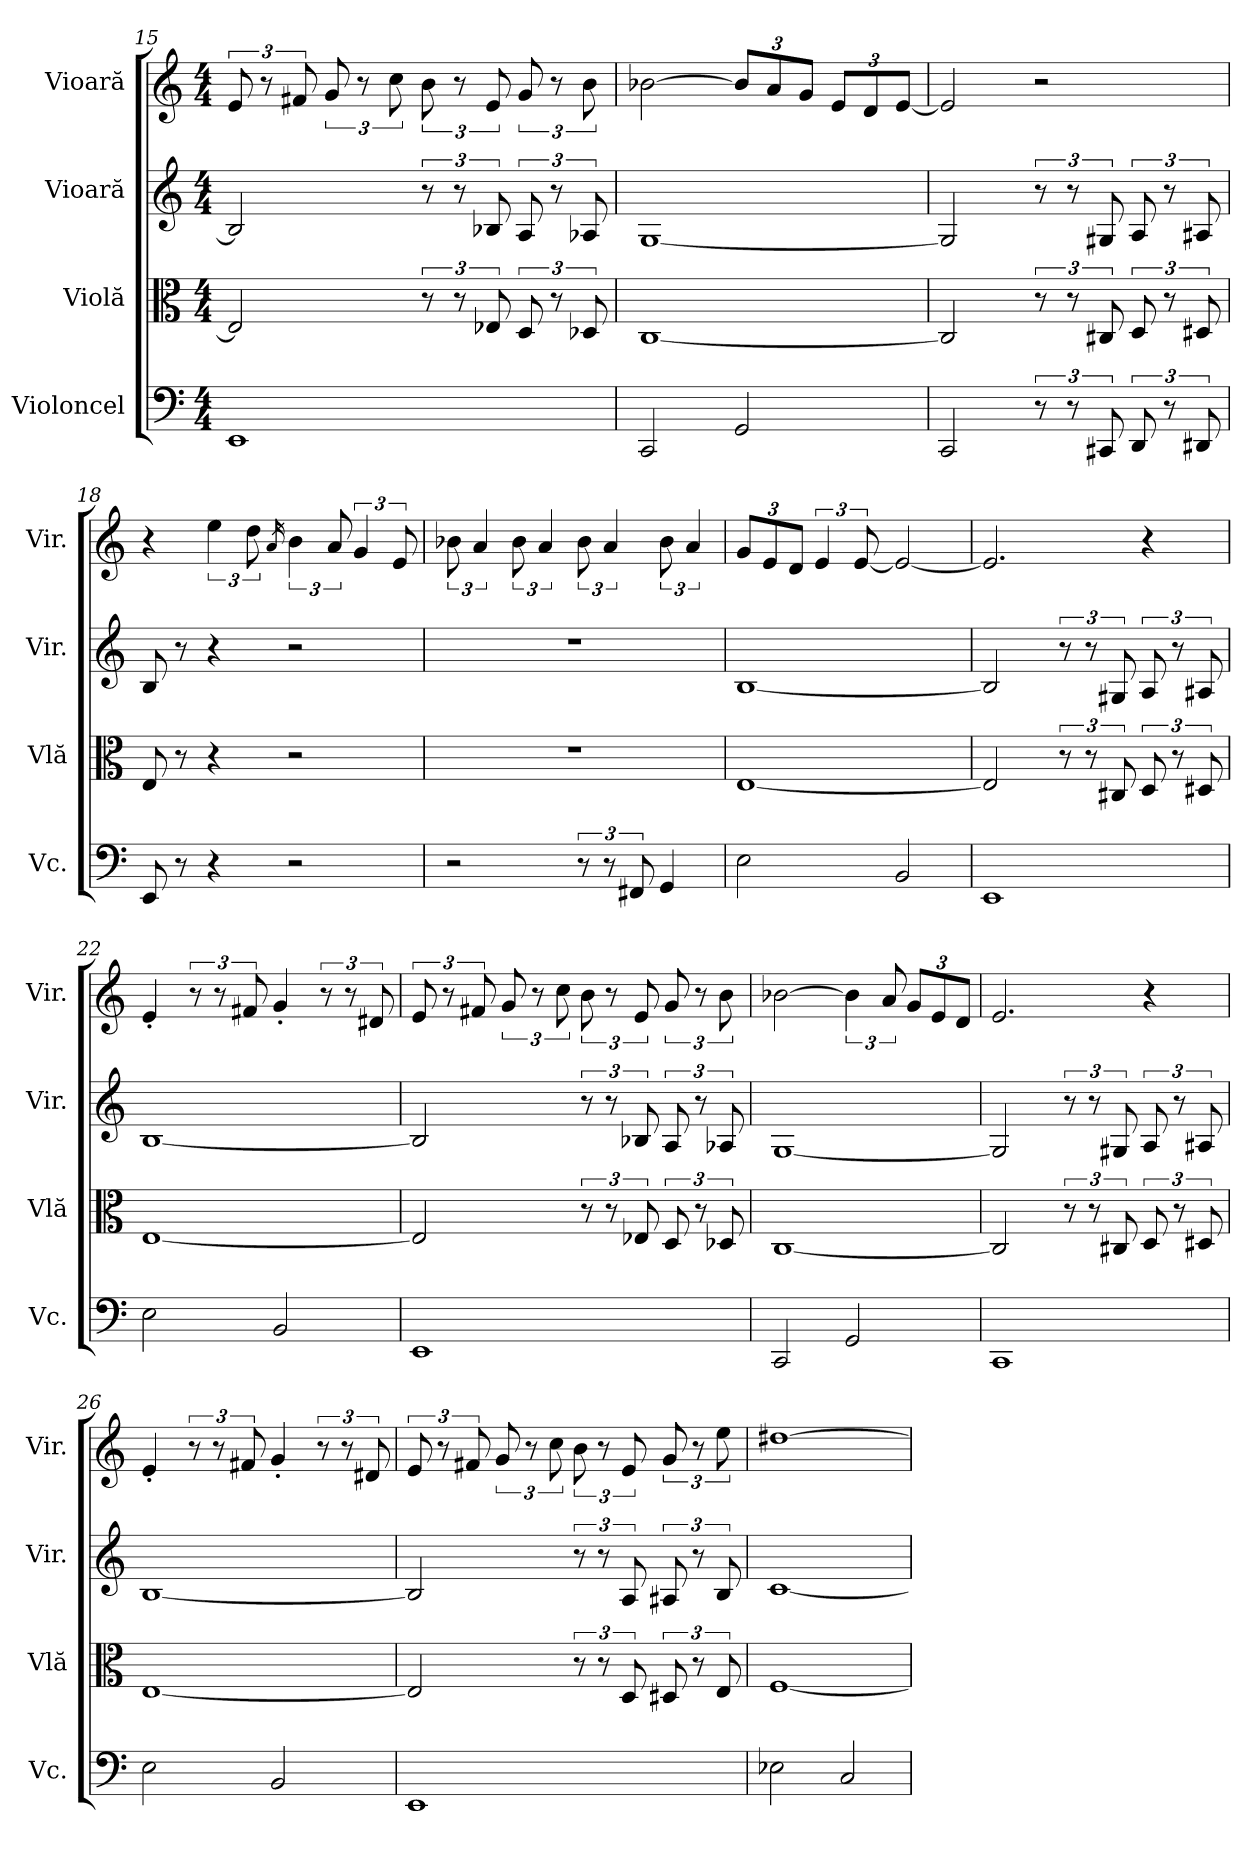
**kern	**kern	**kern	**kern
*part4	*part3	*part2	*part1
*staff4	*staff3	*staff2	*staff1
*I"Violoncel	*I"Violă	*I"Vioară	*I"Vioară
*I'Vc.	*I'Vlă	*I'Vir.	*I'Vir.
*clefF4	*clefC3	*clefG2	*clefG2
*k[]	*k[]	*k[]	*k[]
*M4/4	*M4/4	*M4/4	*M4/4
=15	=15	=15	=15
1EE	2E/]	2B/]	12e/
.	.	.	12r
.	.	.	12f#X/
.	.	.	12g/
.	.	.	12r
.	.	.	12cc\
.	12r	12r	12b\
.	12r	12r	12r
.	12E-X/	12B-X/	12e/
.	12D/	12A/	12g/
.	12r	12r	12r
.	12D-X/	12A-X/	12b\
!!LO:LB:g=z
=16	=16	=16	=16
2CC/	[1C	[1G	[2b-X\
*	*	*	*Xbrackettup
2GG/	.	.	12b-/L]
.	.	.	12a/
.	.	.	12g/J
.	.	.	12e/L
.	.	.	12d/
.	.	.	[12e/J
=17	=17	=17	=17
2CC/	2C/]	2G/]	2e/]
12r	12r	12r	2r
12r	12r	12r	.
12CC#X/	12C#X/	12G#X/	.
12DD/	12D/	12A/	.
12r	12r	12r	.
12DD#X/	12D#X/	12A#X/	.
=18	=18	=18	=18
8EE/	8E/	8B/	4r
8r	8r	8r	.
*	*	*	*brackettup
4r	4r	4r	6ee\
.	.	.	12dd\
.	.	.	16qa/
2r	2r	2r	6b\
.	.	.	12a/
.	.	.	6g/
.	.	.	12e/
=19	=19	=19	=19
2r	1r	1r	12b-X\
.	.	.	6a/
.	.	.	12b-\
.	.	.	6a/
12r	.	.	12b-\
12r	.	.	6a/
12FF#X/	.	.	.
4GG/	.	.	12b-\
.	.	.	6a/
!!LO:LB:g=z
=20	=20	=20	=20
*	*	*	*Xbrackettup
2E\	[1E	[1B	12g/L
.	.	.	12e/
.	.	.	12d/J
*	*	*	*brackettup
.	.	.	6e/
.	.	.	[12e/
2BB/	.	.	2e/_
=21	=21	=21	=21
1EE	2E/]	2B/]	2.e/]
.	12r	12r	.
.	12r	12r	.
.	12C#X/	12G#X/	.
.	12D/	12A/	4r
.	12r	12r	.
.	12D#X/	12A#X/	.
=22	=22	=22	=22
2E\	[1E	[1B	4e'/
.	.	.	12r
.	.	.	12r
.	.	.	12f#X/
2BB/	.	.	4g'/
.	.	.	12r
.	.	.	12r
.	.	.	12d#X/
!!LO:PB:g=z
=23	=23	=23	=23
1EE	2E/]	2B/]	12e/
.	.	.	12r
.	.	.	12f#X/
.	.	.	12g/
.	.	.	12r
.	.	.	12cc\
.	12r	12r	12b\
.	12r	12r	12r
.	12E-X/	12B-X/	12e/
.	12D/	12A/	12g/
.	12r	12r	12r
.	12D-X/	12A-X/	12b\
=24	=24	=24	=24
2CC/	[1C	[1G	[2b-X\
2GG/	.	.	6b-\]
.	.	.	12a/
*	*	*	*Xbrackettup
.	.	.	12g/L
.	.	.	12e/
.	.	.	12d/J
=25	=25	=25	=25
1CC	2C/]	2G/]	2.e/
.	12r	12r	.
.	12r	12r	.
.	12C#X/	12G#X/	.
.	12D/	12A/	4r
.	12r	12r	.
.	12D#X/	12A#X/	.
!!LO:LB:g=z
=26	=26	=26	=26
2E\	[1E	[1B	4e'/
*	*	*	*brackettup
.	.	.	12r
.	.	.	12r
.	.	.	12f#X/
2BB/	.	.	4g'/
.	.	.	12r
.	.	.	12r
.	.	.	12d#X/
=27	=27	=27	=27
1EE	2E/]	2B/]	12e/
.	.	.	12r
.	.	.	12f#X/
.	.	.	12g/
.	.	.	12r
.	.	.	12cc\
.	12r	12r	12b\
.	12r	12r	12r
.	12D/	12A/	12e/
.	12D#X/	12A#X/	12g/
.	12r	12r	12r
.	12E/	12B/	12ee\
=28	=28	=28	=28
2E-X\	[1F	[1c	[1dd#X
2C/	.	.	.
=	=	=	=
*-	*-	*-	*-
